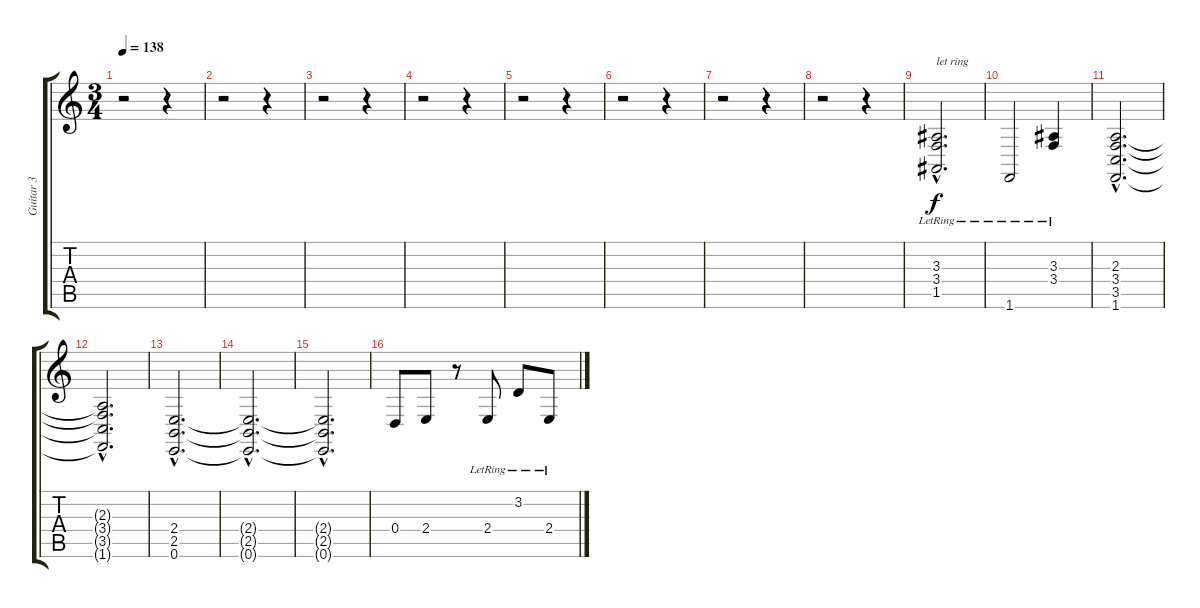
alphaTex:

\track ("Guitar 3" "Guitar 3") {instrument acousticgrandpiano}
\staff {score tabs}
\tuning (E4 B3 G3 D3 A2 E2) {hide}
\ts (3 4)
\tempo 138
\clef g2
\ks c
r.2{dy f} r.4 |
r.2 r.4 |
r.2 r.4 |
r.2 r.4 |
r.2 r.4 |
r.2 r.4 |
r.2 r.4 |
r.2 r.4 |
(3.3{hac lr} 3.4{hac lr} 1.5{hac lr}).2{d txt "let ring"} |
1.6{lr}.2 (3.3{lr} 3.4{lr}).4 |
(2.3{hac} 3.4{hac} 3.5{hac} 1.6{hac}).2{d} |
(2.3{hac t} 3.4{hac t} 3.5{hac t} 1.6{hac t}).2{d} |
(2.4{hac} 2.5{hac} 0.6{hac}).2{d} |
(2.4{hac t} 2.5{hac t} 0.6{hac t}).2{d} |
(2.4{hac t} 2.5{hac t} 0.6{hac t}).2{d} |
0.4.8 2.4.8 r.8 2.4{lr}.8 3.2{lr}.8 2.4{lr}.8
